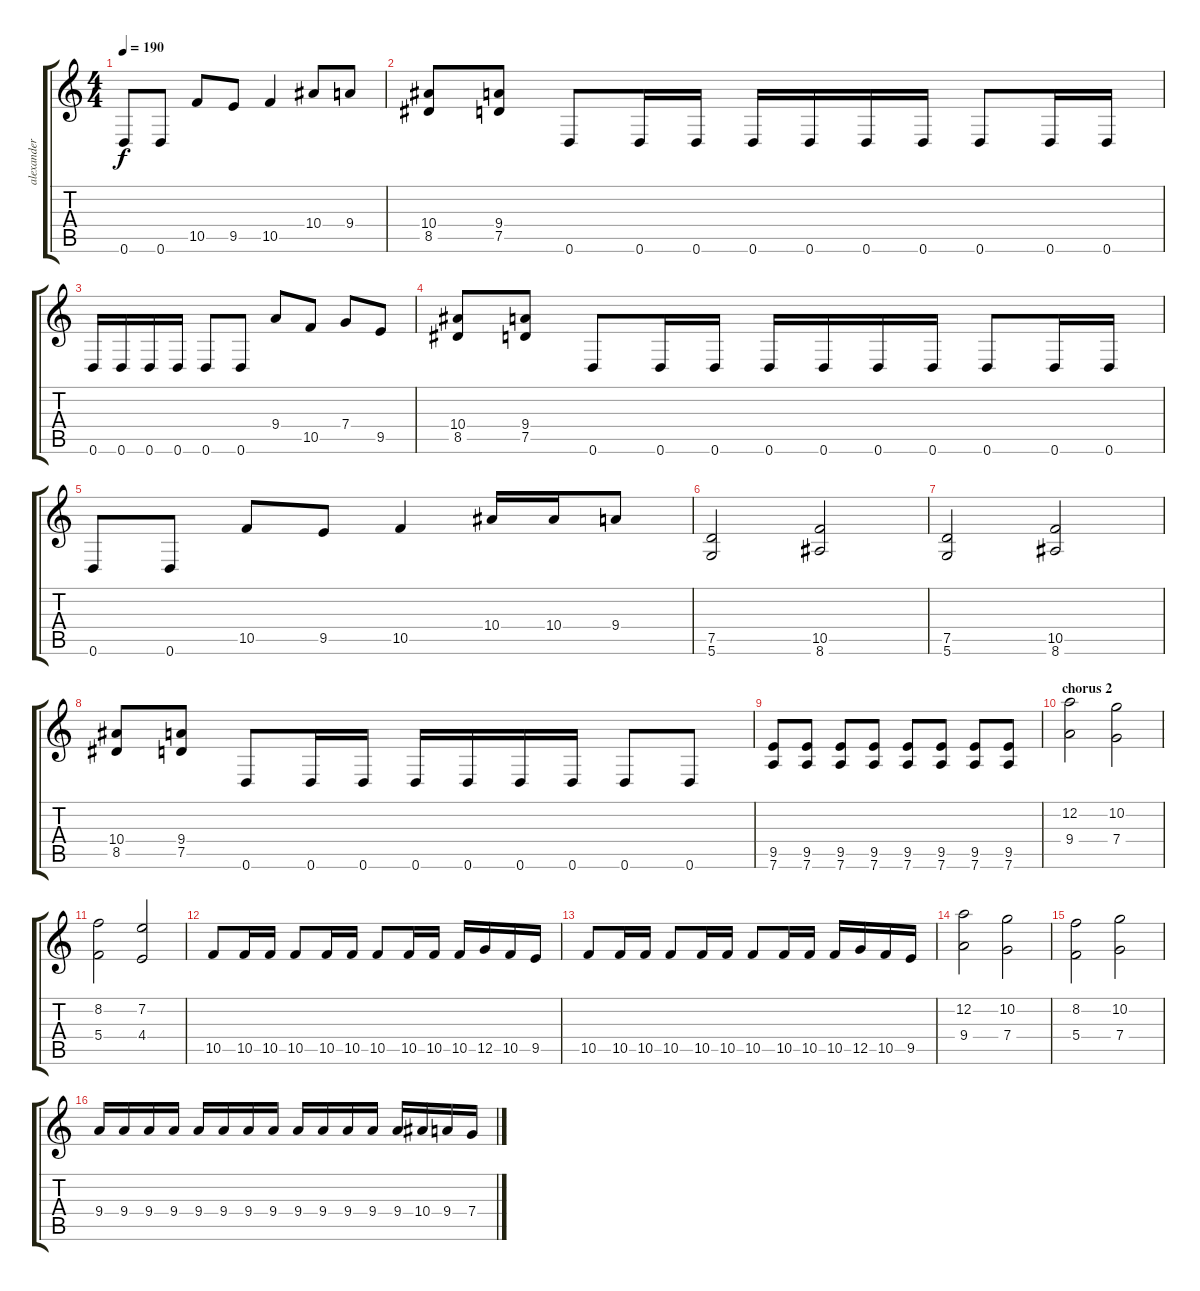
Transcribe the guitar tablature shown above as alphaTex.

\track ("alexander kuoppala" "alexander ") {instrument overdrivenguitar}
\staff {score tabs}
\tuning (D4 A3 F3 C3 G2 D2) {hide}
\ts (4 4)
\tempo 190
\clef g2
\ks c
0.6.8{dy f} 0.6.8 10.5.8 9.5.8 10.5.4 10.4.8 9.4.8 |
(10.4 8.5).8 (9.4 7.5).8 0.6.8 0.6.16 0.6.16 0.6.16 0.6.16 0.6.16 0.6.16 0.6.8 0.6.16 0.6.16 |
0.6.16 0.6.16 0.6.16 0.6.16 0.6.8 0.6.8 9.4.8 10.5.8 7.4.8 9.5.8 |
(10.4 8.5).8 (9.4 7.5).8 0.6.8 0.6.16 0.6.16 0.6.16 0.6.16 0.6.16 0.6.16 0.6.8 0.6.16 0.6.16 |
0.6.8 0.6.8 10.5.8 9.5.8 10.5.4 10.4.16 10.4.16 9.4.8 |
(7.5 5.6).2 (10.5 8.6).2 |
(7.5 5.6).2 (10.5 8.6).2 |
(10.4 8.5).8 (9.4 7.5).8 0.6.8 0.6.16 0.6.16 0.6.16 0.6.16 0.6.16 0.6.16 0.6.8 0.6.8 |
(9.5 7.6).8 (9.5 7.6).8 (9.5 7.6).8 (9.5 7.6).8 (9.5 7.6).8 (9.5 7.6).8 (9.5 7.6).8 (9.5 7.6).8 |
\section ("" "chorus 2")
(12.2 9.4).2 (10.2 7.4).2 |
(8.2 5.4).2 (7.2 4.4).2 |
10.5.8 10.5.16 10.5.16 10.5.8 10.5.16 10.5.16 10.5.8 10.5.16 10.5.16 10.5.16 12.5.16 10.5.16 9.5.16 |
10.5.8 10.5.16 10.5.16 10.5.8 10.5.16 10.5.16 10.5.8 10.5.16 10.5.16 10.5.16 12.5.16 10.5.16 9.5.16 |
(12.2 9.4).2 (10.2 7.4).2 |
(8.2 5.4).2 (10.2 7.4).2 |
9.4.16 9.4.16 9.4.16 9.4.16 9.4.16 9.4.16 9.4.16 9.4.16 9.4.16 9.4.16 9.4.16 9.4.16 9.4.16 10.4.16 9.4.16 7.4.16
